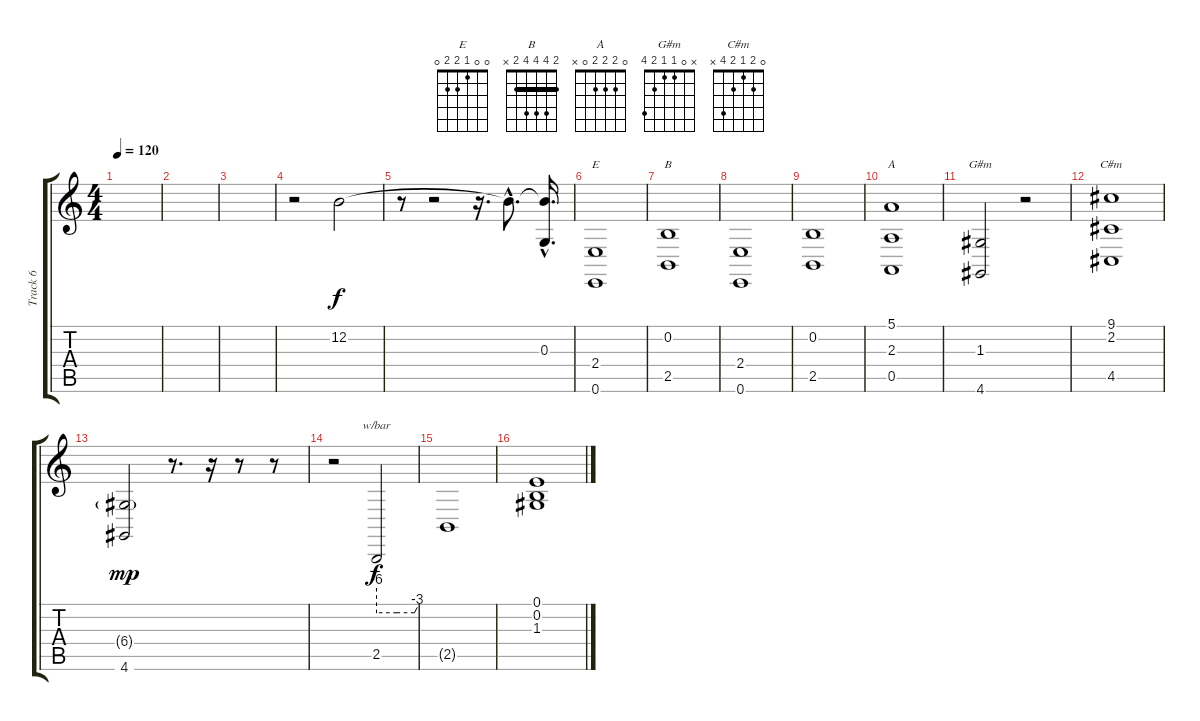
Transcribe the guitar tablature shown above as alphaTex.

\track ("Track 6" "Track 6") {instrument acousticgrandpiano}
\staff {score tabs}
\tuning (E4 B3 G3 D3 A2 E2) {hide}
\chord ("E" 0 0 1 2 2 0)
\chord ("B" 2 4 4 4 2 x) {barre 2}
\chord ("A" 0 2 2 2 0 x)
\chord ("G#m" x 0 1 1 2 4)
\chord ("C#m" 0 2 1 2 4 x)
\ts (4 4)
\tempo 120
\clef g2
\ks c
|
|
|
r.2{volume 0} 12.2.2{volume 10} |
r.8 r.2 r.16{d} 12.2{hac t}.8{d} (12.2{hac t} 0.3{hac}).16{d} |
(2.4 0.6).1{ch "E"} |
(0.2 2.5).1{ch "B"} |
(2.4 0.6).1 |
(0.2 2.5).1 |
(5.1 2.3 0.5).1{ch "A"} |
(1.3 4.6).2{ch "G#m"} r.2 |
(9.1 2.2 4.5).1{ch "C#m"} |
(6.4{g} 4.6).2{dy mp} r.8{d} r.16 r.8 r.8 |
r.2 2.5.2{tbe (custom default 0 -24 30 -24 56 -24 60 -12) dy f} |
2.5{t}.1 |
(0.1 0.2 1.3).1
